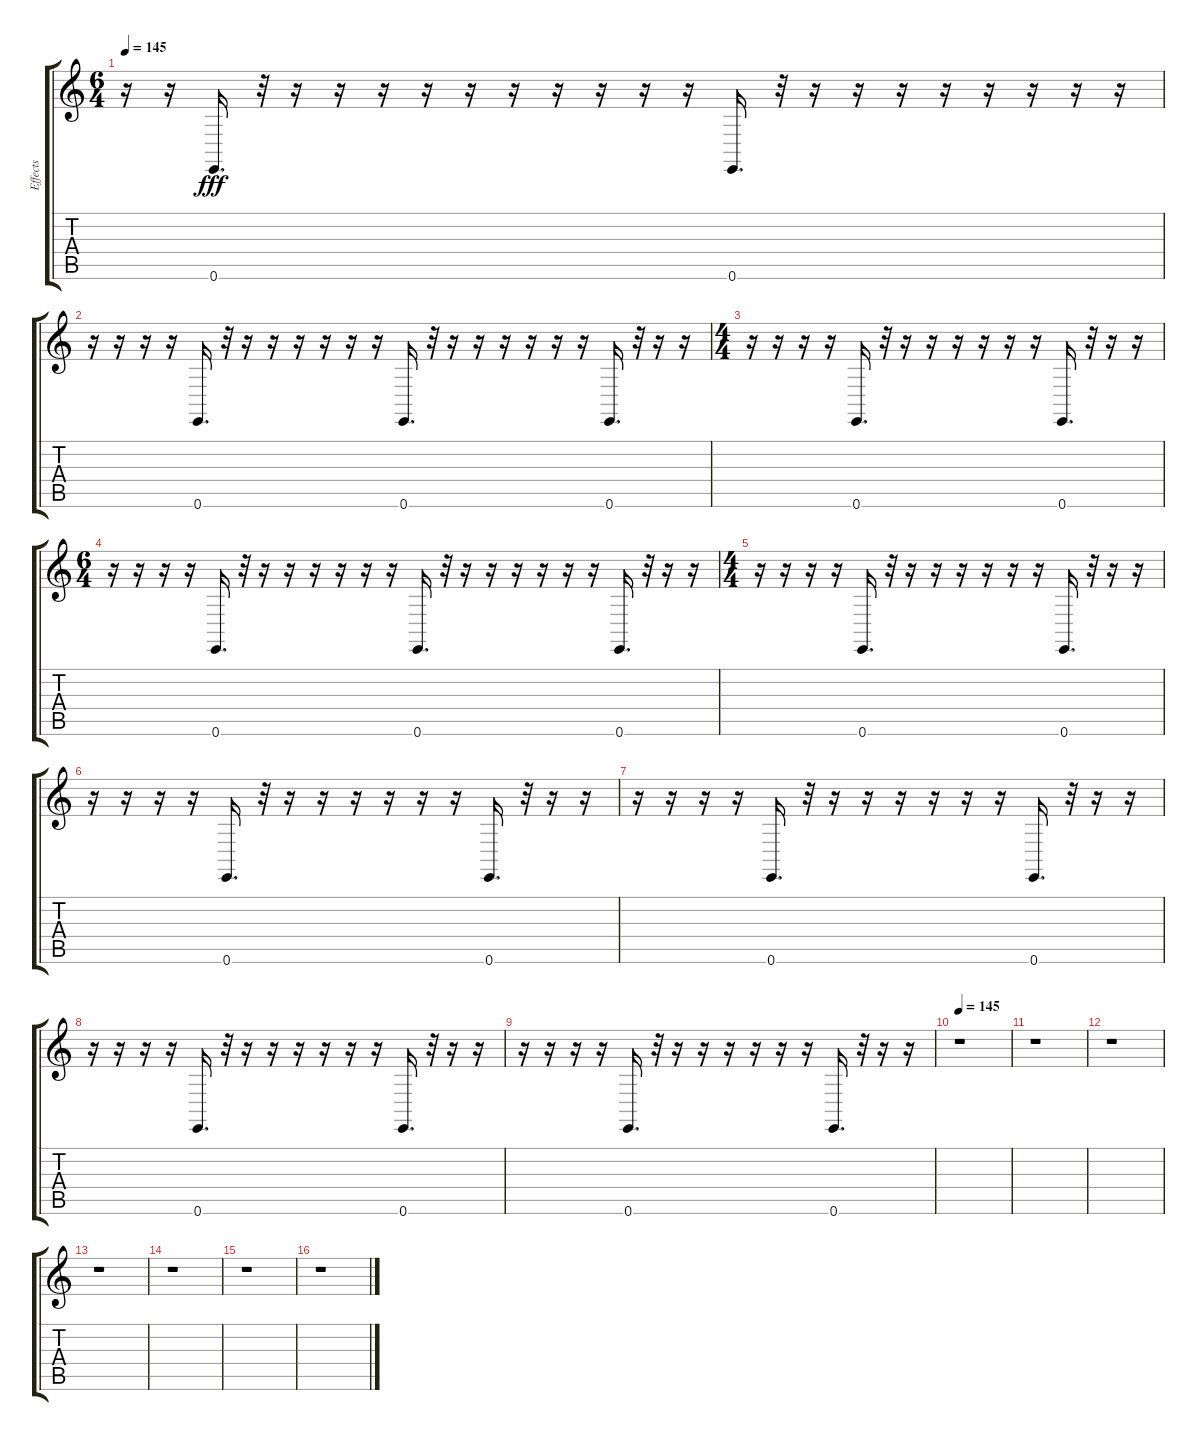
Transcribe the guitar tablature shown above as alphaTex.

\track ("Effects" "Effects") {instrument guitarfretnoise}
\staff {score tabs}
\tuning (E4 B3 G3 D3 A2 E2) {hide}
\ts (6 4)
\tempo 145
\clef g2
\ks c
r.16{dy fff} r.16 0.6.16{d} r.32 r.16 r.16 r.16 r.16 r.16 r.16 r.16 r.16 r.16 r.16 0.6.16{d} r.32 r.16 r.16 r.16 r.16 r.16 r.16 r.16 r.16 |
r.16 r.16 r.16 r.16 0.6.16{d} r.32 r.16 r.16 r.16 r.16 r.16 r.16 0.6.16{d} r.32 r.16 r.16 r.16 r.16 r.16 r.16 0.6.16{d} r.32 r.16 r.16 |
\ts (4 4)
r.16 r.16 r.16 r.16 0.6.16{d} r.32 r.16 r.16 r.16 r.16 r.16 r.16 0.6.16{d} r.32 r.16 r.16 |
\ts (6 4)
r.16 r.16 r.16 r.16 0.6.16{d} r.32 r.16 r.16 r.16 r.16 r.16 r.16 0.6.16{d} r.32 r.16 r.16 r.16 r.16 r.16 r.16 0.6.16{d} r.32 r.16 r.16 |
\ts (4 4)
r.16 r.16 r.16 r.16 0.6.16{d} r.32 r.16 r.16 r.16 r.16 r.16 r.16 0.6.16{d} r.32 r.16 r.16 |
r.16 r.16 r.16 r.16 0.6.16{d} r.32 r.16 r.16 r.16 r.16 r.16 r.16 0.6.16{d} r.32 r.16 r.16 |
r.16 r.16 r.16 r.16 0.6.16{d} r.32 r.16 r.16 r.16 r.16 r.16 r.16 0.6.16{d} r.32 r.16 r.16 |
r.16 r.16 r.16 r.16 0.6.16{d} r.32 r.16 r.16 r.16 r.16 r.16 r.16 0.6.16{d} r.32 r.16 r.16 |
r.16 r.16 r.16 r.16 0.6.16{d} r.32 r.16 r.16 r.16 r.16 r.16 r.16 0.6.16{d} r.32 r.16 r.16 |
\tempo 145
r.1 |
r.1 |
r.1 |
r.1 |
r.1 |
r.1 |
r.1
